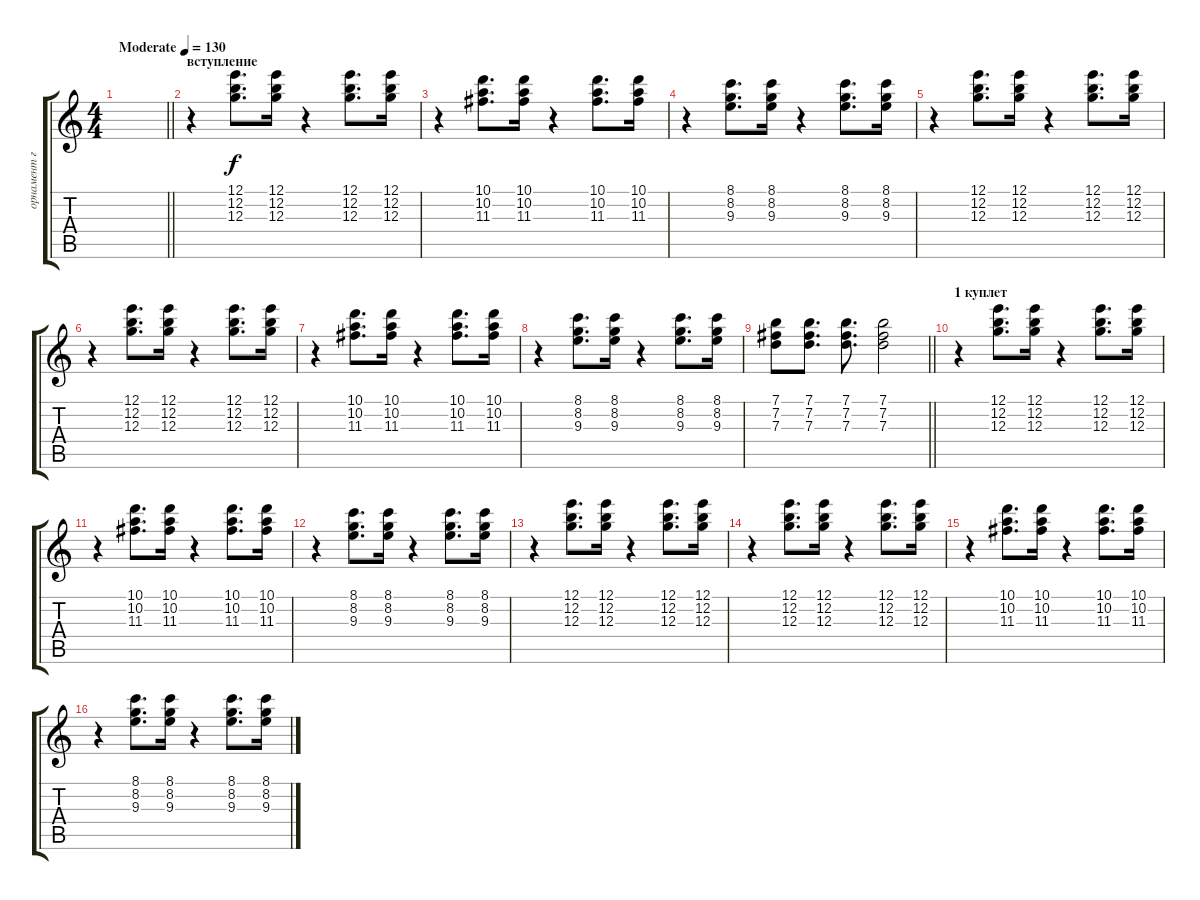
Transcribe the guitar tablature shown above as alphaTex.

\track ("орнамент гитара 2" "орнамент г") {instrument electricguitarmuted}
\staff {score tabs}
\tuning (E4 B3 G3 D3 A2 E2) {hide}
\ts (4 4)
\tempo (130 "Moderate")
\clef g2
\barLineRight lightlight
\ks c
|
\section ("" "вступление")
r.4 (12.1 12.2 12.3).8{d} (12.1 12.2 12.3).16 r.4 (12.1 12.2 12.3).8{d} (12.1 12.2 12.3).16 |
r.4 (10.1 10.2 11.3).8{d} (10.1 10.2 11.3).16 r.4 (10.1 10.2 11.3).8{d} (10.1 10.2 11.3).16 |
r.4 (8.1 8.2 9.3).8{d} (8.1 8.2 9.3).16 r.4 (8.1 8.2 9.3).8{d} (8.1 8.2 9.3).16 |
r.4 (12.1 12.2 12.3).8{d} (12.1 12.2 12.3).16 r.4 (12.1 12.2 12.3).8{d} (12.1 12.2 12.3).16 |
r.4 (12.1 12.2 12.3).8{d} (12.1 12.2 12.3).16 r.4 (12.1 12.2 12.3).8{d} (12.1 12.2 12.3).16 |
r.4 (10.1 10.2 11.3).8{d} (10.1 10.2 11.3).16 r.4 (10.1 10.2 11.3).8{d} (10.1 10.2 11.3).16 |
r.4 (8.1 8.2 9.3).8{d} (8.1 8.2 9.3).16 r.4 (8.1 8.2 9.3).8{d} (8.1 8.2 9.3).16 |
\barLineRight lightlight
(7.1 7.2 7.3).8 (7.1 7.2 7.3).8{d} (7.1 7.2 7.3).8{d} (7.1 7.2 7.3).2 |
\section ("" "1 куплет")
r.4 (12.1 12.2 12.3).8{d} (12.1 12.2 12.3).16 r.4 (12.1 12.2 12.3).8{d} (12.1 12.2 12.3).16 |
r.4 (10.1 10.2 11.3).8{d} (10.1 10.2 11.3).16 r.4 (10.1 10.2 11.3).8{d} (10.1 10.2 11.3).16 |
r.4 (8.1 8.2 9.3).8{d} (8.1 8.2 9.3).16 r.4 (8.1 8.2 9.3).8{d} (8.1 8.2 9.3).16 |
r.4 (12.1 12.2 12.3).8{d} (12.1 12.2 12.3).16 r.4 (12.1 12.2 12.3).8{d} (12.1 12.2 12.3).16 |
r.4 (12.1 12.2 12.3).8{d} (12.1 12.2 12.3).16 r.4 (12.1 12.2 12.3).8{d} (12.1 12.2 12.3).16 |
r.4 (10.1 10.2 11.3).8{d} (10.1 10.2 11.3).16 r.4 (10.1 10.2 11.3).8{d} (10.1 10.2 11.3).16 |
r.4 (8.1 8.2 9.3).8{d} (8.1 8.2 9.3).16 r.4 (8.1 8.2 9.3).8{d} (8.1 8.2 9.3).16
